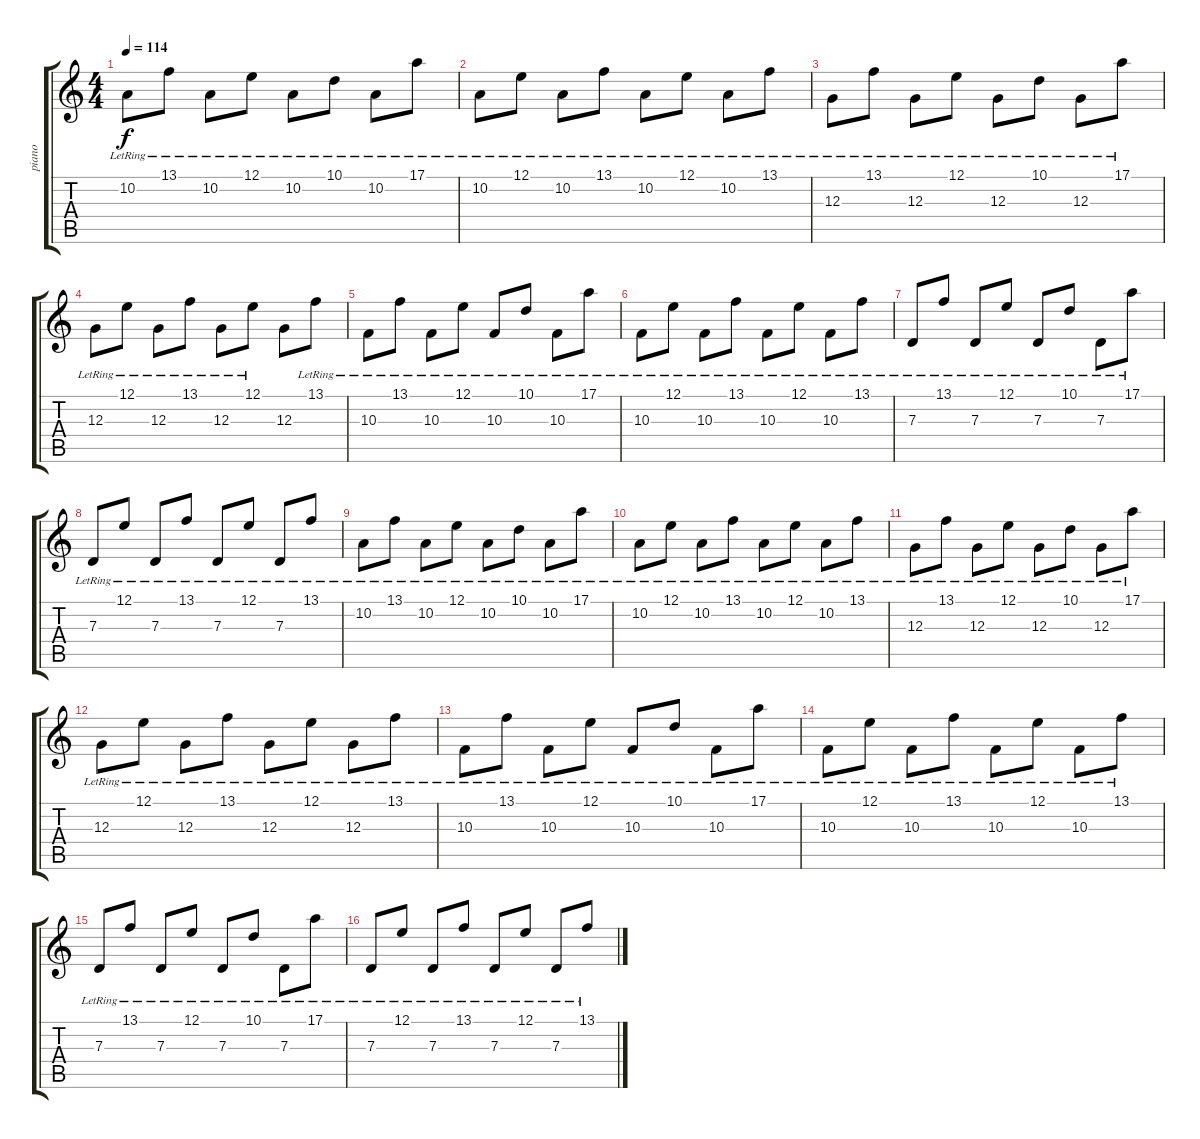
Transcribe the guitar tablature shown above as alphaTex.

\track ("piano" "piano") {instrument stringensemble1}
\staff {score tabs}
\tuning (E4 B3 G3 D3 A2 E2) {hide}
\ts (4 4)
\tempo 114
\clef g2
\ks c
10.2{lr}.8{dy f instrument acousticgrandpiano} 13.1{lr}.8 10.2{lr}.8 12.1{lr}.8 10.2{lr}.8 10.1{lr}.8 10.2{lr}.8 17.1{lr}.8 |
10.2{lr}.8 12.1{lr}.8 10.2{lr}.8 13.1{lr}.8 10.2{lr}.8 12.1{lr}.8 10.2{lr}.8 13.1{lr}.8 |
12.3{lr}.8{instrument acousticgrandpiano} 13.1{lr}.8 12.3{lr}.8 12.1{lr}.8 12.3{lr}.8 10.1{lr}.8 12.3{lr}.8 17.1{lr}.8 |
12.3{lr}.8 12.1{lr}.8 12.3{lr}.8 13.1{lr}.8 12.3{lr}.8 12.1{lr}.8 12.3.8 13.1{lr}.8 |
10.3{lr}.8{instrument acousticgrandpiano} 13.1{lr}.8 10.3{lr}.8 12.1{lr}.8 10.3{lr}.8 10.1{lr}.8 10.3{lr}.8 17.1{lr}.8 |
10.3{lr}.8 12.1{lr}.8 10.3{lr}.8 13.1{lr}.8 10.3{lr}.8 12.1{lr}.8 10.3{lr}.8 13.1{lr}.8 |
7.3{lr}.8{instrument acousticgrandpiano} 13.1{lr}.8 7.3{lr}.8 12.1{lr}.8 7.3{lr}.8 10.1{lr}.8 7.3{lr}.8 17.1{lr}.8 |
7.3{lr}.8 12.1{lr}.8 7.3{lr}.8 13.1{lr}.8 7.3{lr}.8 12.1{lr}.8 7.3{lr}.8 13.1{lr}.8 |
10.2{lr}.8{instrument acousticgrandpiano} 13.1{lr}.8 10.2{lr}.8 12.1{lr}.8 10.2{lr}.8 10.1{lr}.8 10.2{lr}.8 17.1{lr}.8 |
10.2{lr}.8 12.1{lr}.8 10.2{lr}.8 13.1{lr}.8 10.2{lr}.8 12.1{lr}.8 10.2{lr}.8 13.1{lr}.8 |
12.3{lr}.8{instrument acousticgrandpiano} 13.1{lr}.8 12.3{lr}.8 12.1{lr}.8 12.3{lr}.8 10.1{lr}.8 12.3{lr}.8 17.1{lr}.8 |
12.3{lr}.8 12.1{lr}.8 12.3{lr}.8 13.1{lr}.8 12.3{lr}.8 12.1{lr}.8 12.3{lr}.8 13.1{lr}.8 |
10.3{lr}.8{instrument acousticgrandpiano} 13.1{lr}.8 10.3{lr}.8 12.1{lr}.8 10.3{lr}.8 10.1{lr}.8 10.3{lr}.8 17.1{lr}.8 |
10.3{lr}.8 12.1{lr}.8 10.3{lr}.8 13.1{lr}.8 10.3{lr}.8 12.1{lr}.8 10.3{lr}.8 13.1{lr}.8 |
7.3{lr}.8{instrument acousticgrandpiano} 13.1{lr}.8 7.3{lr}.8 12.1{lr}.8 7.3{lr}.8 10.1{lr}.8 7.3{lr}.8 17.1{lr}.8 |
7.3{lr}.8 12.1{lr}.8 7.3{lr}.8 13.1{lr}.8 7.3{lr}.8 12.1{lr}.8 7.3{lr}.8 13.1{lr}.8
